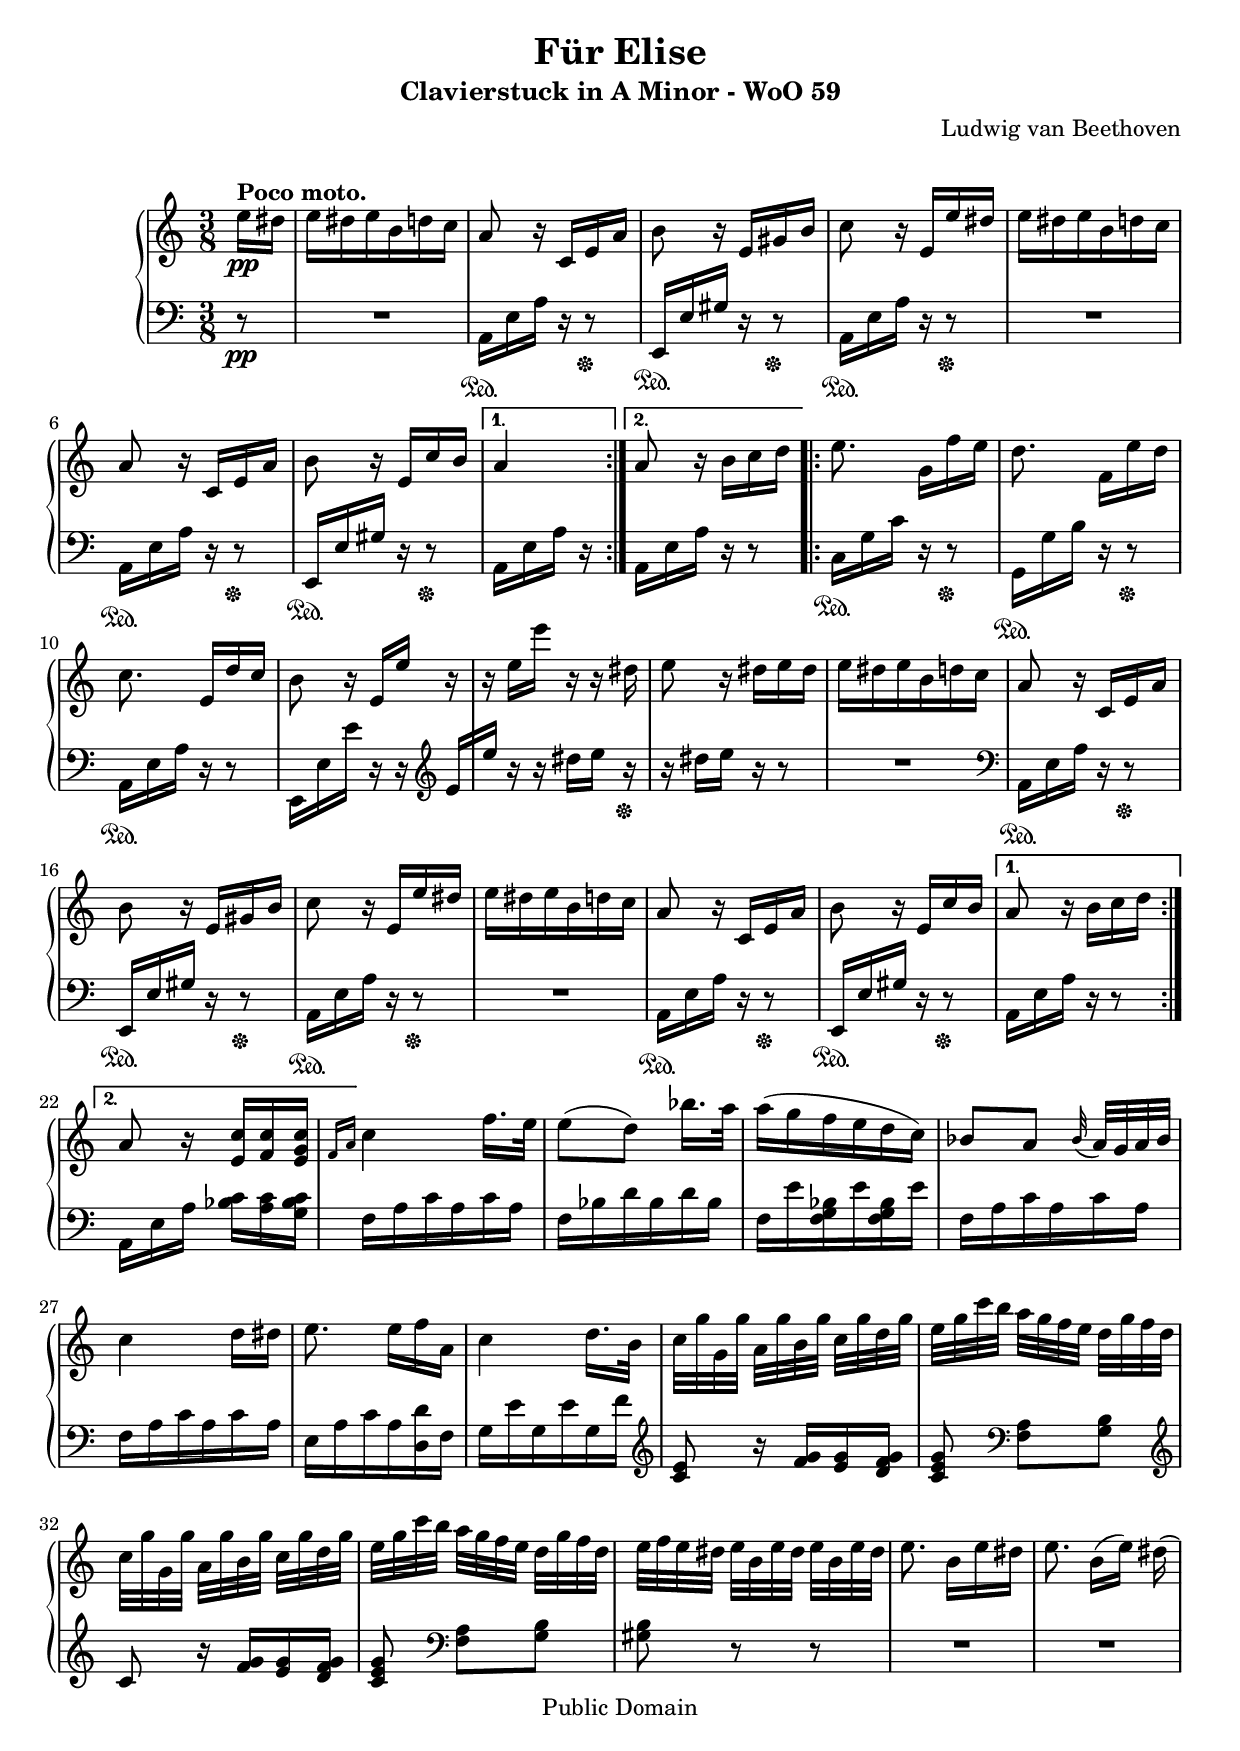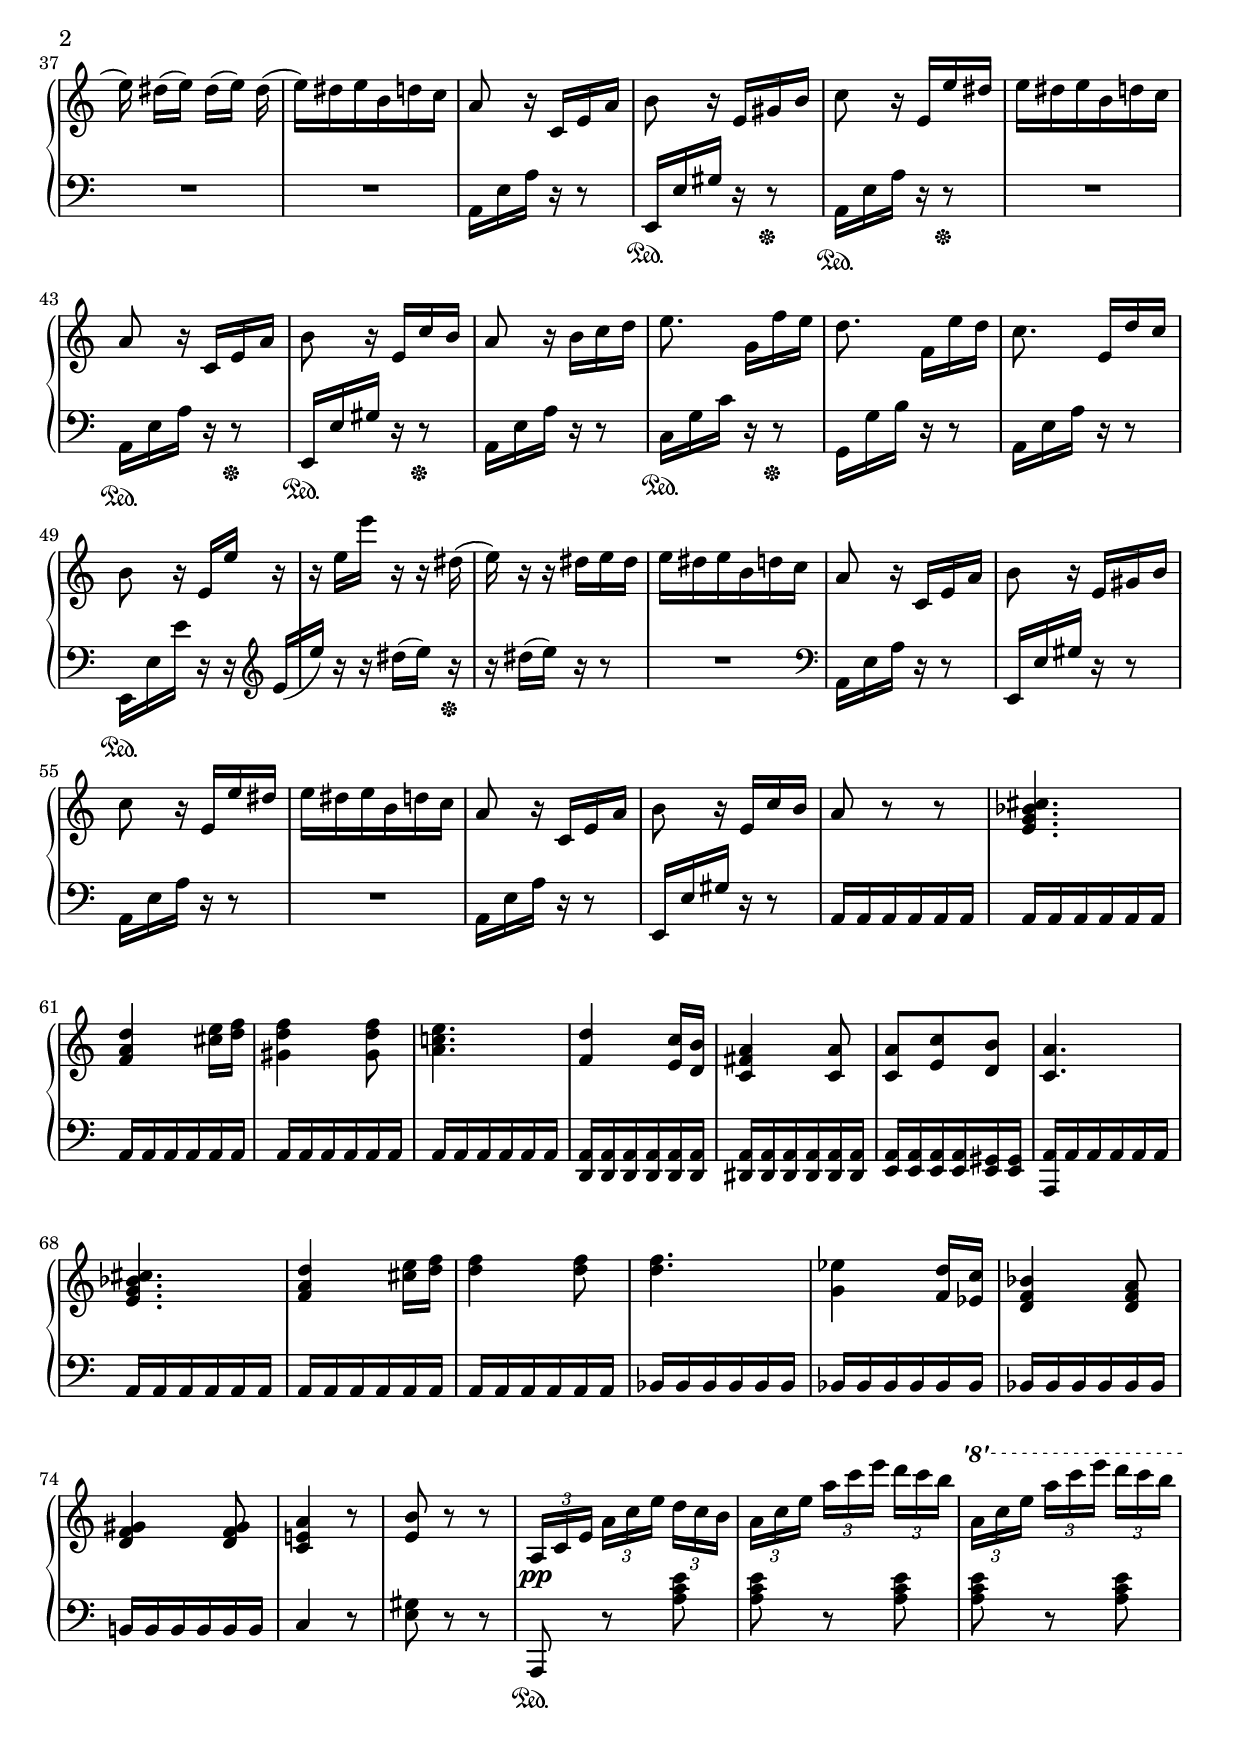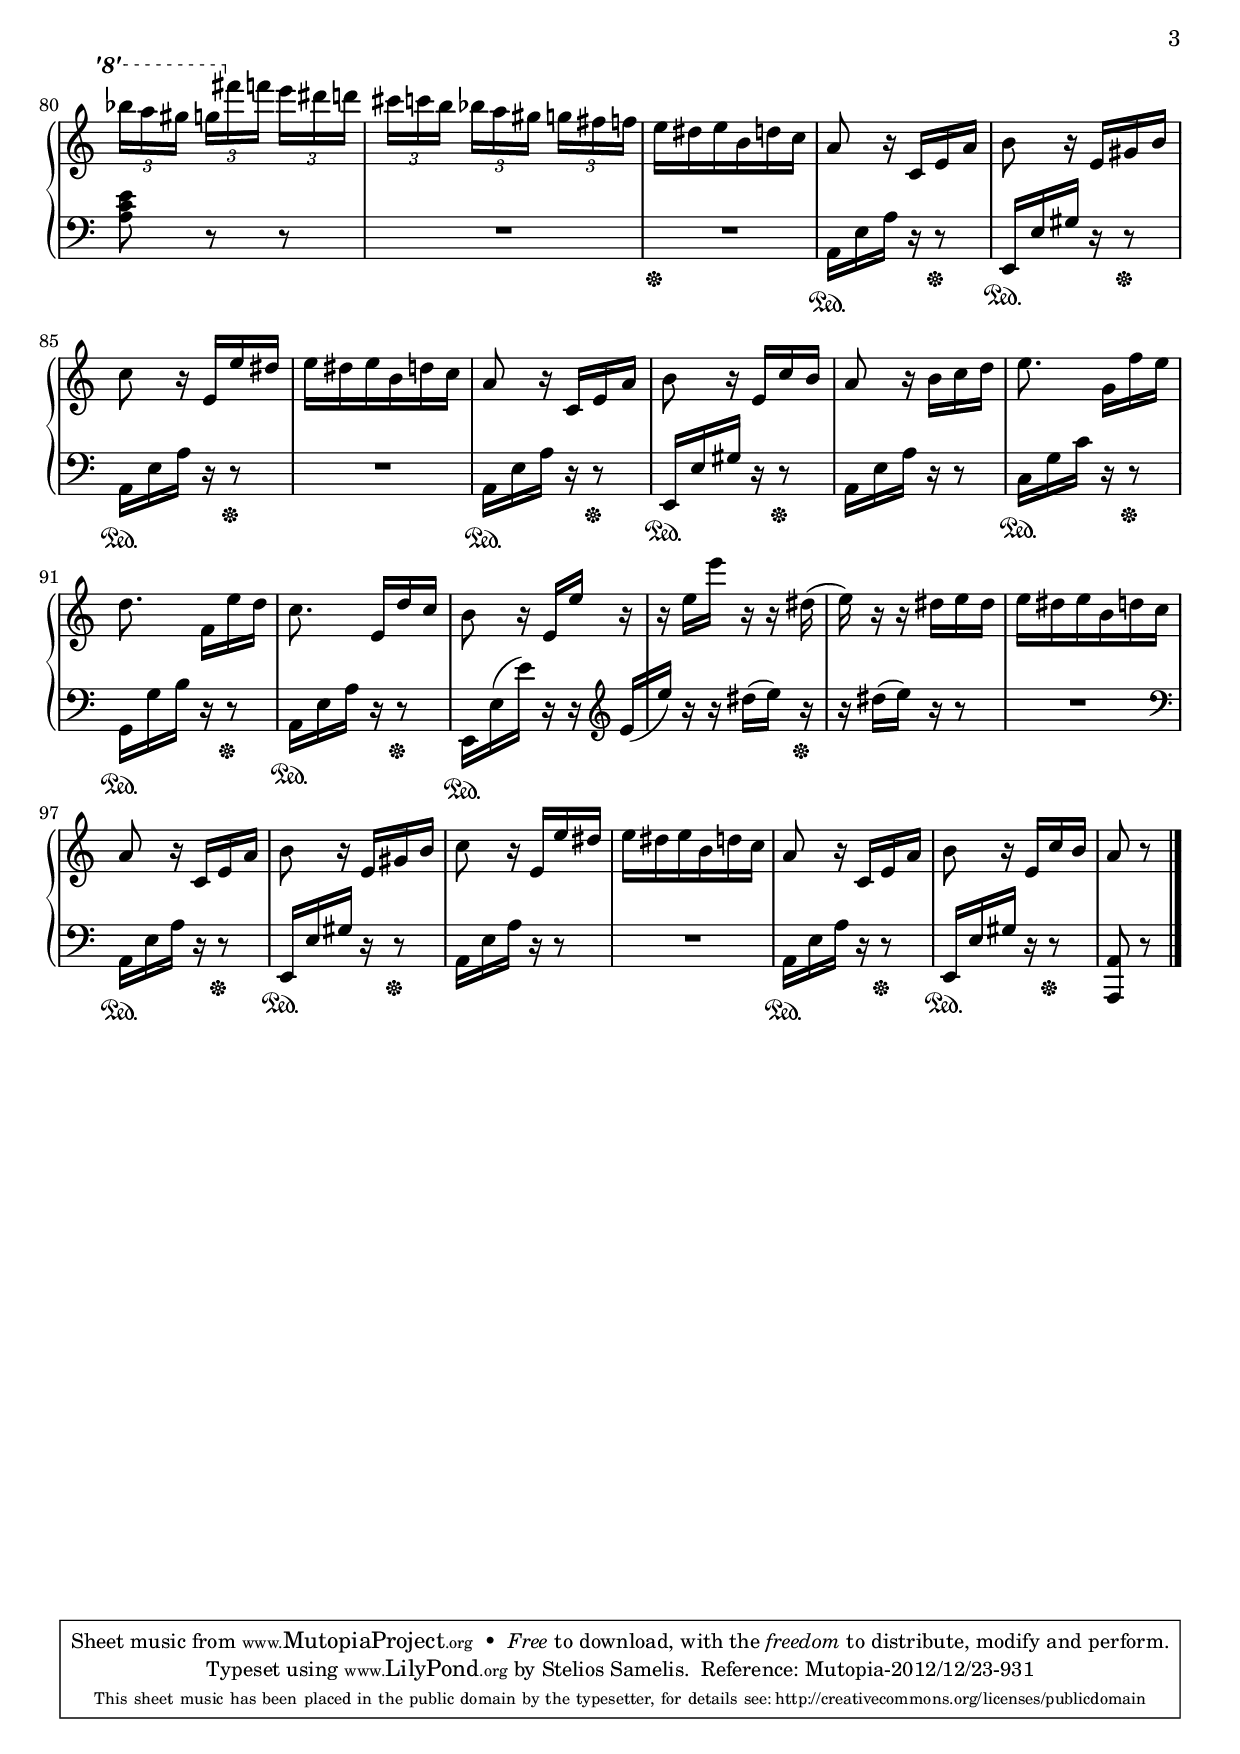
\version "2.16.1"

 \header {
  title = "Für Elise"
  subtitle = "Clavierstuck in A Minor - WoO 59"
  composer = "Ludwig van Beethoven"
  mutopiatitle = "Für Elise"
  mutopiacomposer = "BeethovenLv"
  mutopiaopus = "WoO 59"
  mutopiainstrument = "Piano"
  date = "1810"
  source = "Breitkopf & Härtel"
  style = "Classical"
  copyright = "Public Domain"
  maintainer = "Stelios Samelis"

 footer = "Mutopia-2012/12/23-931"
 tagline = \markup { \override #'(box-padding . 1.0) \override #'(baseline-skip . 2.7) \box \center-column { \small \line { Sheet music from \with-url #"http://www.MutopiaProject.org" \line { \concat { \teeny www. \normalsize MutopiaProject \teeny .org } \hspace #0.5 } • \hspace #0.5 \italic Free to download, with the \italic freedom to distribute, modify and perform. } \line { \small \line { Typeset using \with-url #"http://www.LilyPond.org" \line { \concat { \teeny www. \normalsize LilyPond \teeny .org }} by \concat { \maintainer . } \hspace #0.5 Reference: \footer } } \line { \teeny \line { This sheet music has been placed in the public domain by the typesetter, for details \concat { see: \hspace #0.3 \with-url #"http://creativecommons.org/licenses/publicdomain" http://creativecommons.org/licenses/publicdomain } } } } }
}

\score {

 \new PianoStaff
 <<
 \new Staff = "up" {
 \clef treble
 \key a \minor
 \time 3/8
 \override Score.MetronomeMark #'transparent = ##t
 \tempo 4 = 72
 \repeat volta 2 {
 \partial 8 e''16\pp^\markup { \bold "Poco moto." } dis'' e'' dis'' e'' b' d'' c'' a'8 r16 c' e' a' b'8 r16 e' gis' b'
 c''8 r16 e' e'' dis'' e'' dis'' e'' b' d'' c'' a'8 r16 c' e' a' b'8 r16 e' c'' b' }
 \alternative { { a'4 } { a'8 \bar "" r16 b' \set Timing.measurePosition = #(ly:make-moment -1 8) c''16 d'' } 
 }
 \repeat volta 2 {
 e''8. g'16[ f'' e''] d''8. f'16[ e'' d''] c''8. e'16[ d'' c''] b'8 r16 e'[ e''] r r e''[ e'''] r r dis''
 e''8 r16 dis'' e'' dis'' e''16 dis'' e'' b' d'' c''
 a'8 r16 c' e' a' b'8 r16 e' gis' b' c''8 r16 e' e'' dis'' e'' dis'' e'' b' d'' c'' a'8 r16 c' e' a' b'8 r16 e' c'' b'} 
 \alternative { { a'8 r16 b'[ c'' d''] } { a'8 r16 <e' c''>[ <f' c''> <e' g' c''>] } }
 

 \grace { f'16[ a'] } c''4 f''16. e''32 e''8([ d'']) bes''16. a''32 a''16( g'' f'' e'' d'' c'')
 bes'8[ a'] \appoggiatura bes'32 a'32[ g' a' bes'] c''4 d''16[ dis''] e''8. e''16[ f'' a'] c''4 d''16. b'32
 c''32[ g'' g' g''] a'[ g'' b' g''] c''[ g'' d'' g''] e''[ g'' c''' b''] a''[ g'' f'' e''] d''[ g'' f'' d'']
 c''32[ g'' g' g''] a'[ g'' b' g''] c''[ g'' d'' g''] e''[ g'' c''' b''] a''[ g'' f'' e''] d''[ g'' f'' d'']
 e''32[ f'' e'' dis''] e''[ b' e'' dis''] e''[ b' e'' dis''] e''8. b'16[ e'' dis'']
 e''8. b'16([ e'']) dis''( e'') dis''([ e'']) dis''([ e'']) dis''( e'') dis'' e'' b' d'' c''
 a'8 r16 c' e' a' b'8 r16 e' gis' b' c''8 r16 e' e'' dis'' e'' dis'' e'' b' d'' c'' a'8 r16 c' e' a' b'8 r16 e' c'' b'
 a'8 r16 b'16 c'' d'' e''8. g'16[ f'' e''] d''8. f'16[ e'' d''] c''8. e'16[ d'' c''] b'8 r16 e'[ e''] r
 r16 e''[ e'''] r r dis''( e'') r r dis''[ e'' dis''] e'' dis'' e'' b' d'' c''
 a'8 r16 c' e' a' b'8 r16 e' gis' b' c''8 r16 e' e'' dis'' e'' dis'' e'' b' d'' c'' a'8 r16 c' e' a' b'8 r16 e' c'' b'

 a'8 r r <e' g' bes' cis''>4. <f' a' d''>4 <cis'' e''>16[ <d'' f''>] <gis' d'' f''>4 <gis' d'' f''>8 <a' c''! e''>4.
 <f' d''>4 <e' c''>16[ <d' b'>] <c' fis' a'>4 <c' a'>8 <c' a'>8[ <e' c''> <d' b'>] <c' a'>4.
 <e' g' bes' cis''>4. <f' a' d''>4 <cis'' e''>16[ <d'' f''>] <d'' f''>4 <d'' f''>8 <d'' f''>4.
 <g' ees''>4 <f' d''>16[ <ees' c''>] <d' f' bes'>4 <d' f' a'>8 <d' f' gis'>4 <d' f' gis'>8 <c' e'! a'>4 r8 <e' b'>8 r r
 \set tupletSpannerDuration = #(ly:make-moment 1 8)
 \times 2/3 { a16\pp [ c' e'] a'[ c'' e''] d''[ c'' b'] a'[ c'' e''] a''[ c''' e'''] d'''[ c''' b''] \ottava #1 \set Staff.ottavation = \markup '8'
 a''[ c''' e'''] a'''[ c'''' e''''] d''''[ c'''' b'''] bes'''[ a''' gis'''] g'''  [  \ottava #0 fis''' f'''] e'''[ dis''' d''']
 cis'''[ c''' b''] bes''[ a'' gis''] g''[ fis'' f''] }

 e''16 dis'' e'' b' d'' c'' a'8 r16 c' e' a' b'8 r16 e' gis' b'
 c''8 r16 e' e'' dis'' e'' dis'' e'' b' d'' c'' a'8 r16 c' e' a' b'8 r16 e' c'' b'
 a'8 r16 b'16 c'' d'' e''8. g'16[ f'' e''] d''8. f'16[ e'' d''] c''8. e'16[ d'' c''] b'8 r16 e'[ e''] r
 r16 e''[ e'''] r r dis''( e'') r r dis''[ e'' dis''] e'' dis'' e'' b' d'' c''
 a'8 r16 c' e' a' b'8 r16 e' gis' b' c''8 r16 e' e'' dis'' e'' dis'' e'' b' d'' c'' a'8 r16 c' e' a' b'8 r16 e' c'' b'
 a'8 r \bar "|."
}

 \new Staff = "down" {
 \clef bass
 \key a \minor
 \time 3/8
 \repeat volta 2 {
   
 \partial 8 r8\pp R4. a,16\sustainOn e a r16 r8\sustainOff e,16\sustainOn e gis r r8\sustainOff
 a,16\sustainOn e a r r8\sustainOff R4. a,16\sustainOn e a r r8\sustainOff
 e,16\sustainOn e gis r r8\sustainOff }
 \alternative { { a,16 e a r } { a,16[ e \bar "" a16] r \set Timing.measurePosition = #(ly:make-moment -1 8) r8 } }
 \repeat volta 2 {
 c16\sustainOn g c' r r8\sustainOff g,16\sustainOn g b r r8\sustainOff
 a,16\sustainOn e a r r8 e,16 e e' r r \clef treble e'16[ e''] r r dis''[ e''] r\sustainOff r16 dis''[ e''] r r8 R4.
 \clef bass a,16\sustainOn e a r16 r8\sustainOff e,16\sustainOn e gis r r8\sustainOff
 a,16\sustainOn e a r r8\sustainOff R4. a,16\sustainOn e a r r8\sustainOff
 e,16\sustainOn e gis r r8\sustainOff }
 \alternative { { a,16 e a r r8 } { a,16[ e a] <bes c'>[ <a c'> <g bes c'>] } }

 f16 a c' a c' a f bes d' bes d' bes f e' <f g bes> e' <f g bes> e' f a c' a c' a f a c' a c' a e a c' a <d d'> f
 g16 e' g e' g f' \clef treble <c' e'>8 r16 <f' g'>[ <e' g'> <d' f' g'>] <c' e' g'>8 \clef bass <f a>8[ <g b>]
 \clef treble c'8 r16 <f' g'>[ <e' g'> <d' f' g'>] <c' e' g'>8 \clef bass <f a>8[ <g b>] <gis b>8 r r R4.
 R4. R4. R4. a,16 e a r16 r8 e,16\sustainOn e gis r r8\sustainOff a,16\sustainOn e a r r8\sustainOff
 R4. a,16\sustainOn e a r r8\sustainOff e,16\sustainOn e gis r r8\sustainOff a,16 e a r r8
 c16\sustainOn g c' r r8\sustainOff g,16 g b r r8 a,16 e a r r8 e,16\sustainOn e e' r r
 \clef treble e'16([ e'']) r r dis''([ e'']) r\sustainOff r dis''([ e'']) r r8 R4.
 \clef bass a,16 e a r16 r8 e,16 e gis r r8 a,16 e a r r8 R4. a,16 e a r r8 e,16 e gis r r8

 a,16 a, a, a, a, a, a, a, a, a, a, a, a, a, a, a, a, a, a, a, a, a, a, a, a, a, a, a, a, a,
 <d, a,> <d, a,> <d, a,> <d, a,> <d, a,> <d, a,> <dis, a,> <dis, a,> <dis, a,> <dis, a,> <dis, a,> <dis, a,>
 <e, a,> <e, a,> <e, a,> <e, a,> <e, gis,> <e, gis,> <a,, a,> a, a, a, a, a, a, a, a, a, a, a, a, a, a, a, a, a, a, a, a, a, a, a,
 bes, bes, bes, bes, bes, bes, bes, bes, bes, bes, bes, bes, bes, bes, bes, bes, bes, bes,
 b,! b, b, b, b, b, c4 r8 <e gis>8 r r
 a,,8\sustainOn r <a c' e'> <a c' e'> r <a c' e'> <a c' e'> r <a c' e'> <a c' e'> r r R4.

 R4.\sustainOff a,16\sustainOn e a r r8\sustainOff e,16\sustainOn e gis r r8\sustainOff
 a,16\sustainOn e a r r8\sustainOff R4.
 a,16\sustainOn e a r r8\sustainOff e,16\sustainOn e gis r r8\sustainOff a,16 e a r r8
 c16\sustainOn g c' r r8\sustainOff g,16\sustainOn g b r r8\sustainOff
 a,16\sustainOn e a r r8\sustainOff e,16\sustainOn e( e') r r
 \clef treble e'16([ e'']) r r dis''([ e'']) r\sustainOff r dis''([ e'']) r r8 R4.
 \clef bass a,16\sustainOn e a r16 r8\sustainOff e,16\sustainOn e gis r r8\sustainOff a,16 e a r r8 R4.
 a,16 \sustainOn e a r r8\sustainOff e,16 \sustainOn e gis r r8 \sustainOff <a,, a,>8 r \bar  "|."
}
>>

 \layout { }

 \midi { }

}
